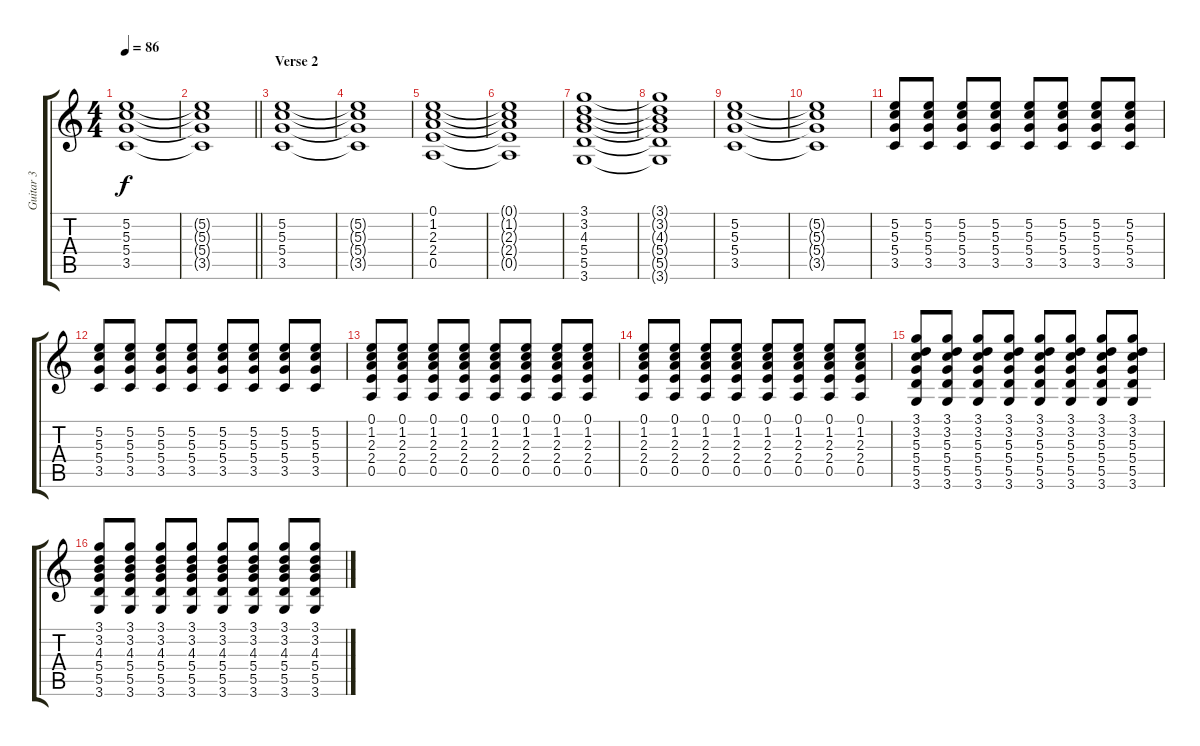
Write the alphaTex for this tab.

\track ("Guitar 3" "Guitar 3") {instrument acousticguitarsteel}
\staff {score tabs}
\tuning (E4 B3 G3 D3 A2 E2) {hide}
\ts (4 4)
\tempo 86
\clef g2
\ks c
(5.2 5.3 5.4 3.5).1{dy f} |
\barLineRight lightlight
(5.2{t} 5.3{t} 5.4{t} 3.5{t}).1 |
\section ("" "Verse 2")
(5.2 5.3 5.4 3.5).1 |
(5.2{t} 5.3{t} 5.4{t} 3.5{t}).1 |
(0.1 1.2 2.3 2.4 0.5).1 |
(0.1{t} 1.2{t} 2.3{t} 2.4{t} 0.5{t}).1 |
(3.1 3.2 4.3 5.4 5.5 3.6).1 |
(3.1{t} 3.2{t} 4.3{t} 5.4{t} 5.5{t} 3.6{t}).1 |
(5.2 5.3 5.4 3.5).1 |
(5.2{t} 5.3{t} 5.4{t} 3.5{t}).1 |
(5.2 5.3 5.4 3.5).8 (5.2 5.3 5.4 3.5).8 (5.2 5.3 5.4 3.5).8 (5.2 5.3 5.4 3.5).8 (5.2 5.3 5.4 3.5).8 (5.2 5.3 5.4 3.5).8 (5.2 5.3 5.4 3.5).8 (5.2 5.3 5.4 3.5).8 |
(5.2 5.3 5.4 3.5).8 (5.2 5.3 5.4 3.5).8 (5.2 5.3 5.4 3.5).8 (5.2 5.3 5.4 3.5).8 (5.2 5.3 5.4 3.5).8 (5.2 5.3 5.4 3.5).8 (5.2 5.3 5.4 3.5).8 (5.2 5.3 5.4 3.5).8 |
(0.1 1.2 2.3 2.4 0.5).8 (0.1 1.2 2.3 2.4 0.5).8 (0.1 1.2 2.3 2.4 0.5).8 (0.1 1.2 2.3 2.4 0.5).8 (0.1 1.2 2.3 2.4 0.5).8 (0.1 1.2 2.3 2.4 0.5).8 (0.1 1.2 2.3 2.4 0.5).8 (0.1 1.2 2.3 2.4 0.5).8 |
(0.1 1.2 2.3 2.4 0.5).8 (0.1 1.2 2.3 2.4 0.5).8 (0.1 1.2 2.3 2.4 0.5).8 (0.1 1.2 2.3 2.4 0.5).8 (0.1 1.2 2.3 2.4 0.5).8 (0.1 1.2 2.3 2.4 0.5).8 (0.1 1.2 2.3 2.4 0.5).8 (0.1 1.2 2.3 2.4 0.5).8 |
(3.1 3.2 5.3 5.4 5.5 3.6).8 (3.1 3.2 5.3 5.4 5.5 3.6).8 (3.1 3.2 5.3 5.4 5.5 3.6).8 (3.1 3.2 5.3 5.4 5.5 3.6).8 (3.1 3.2 5.3 5.4 5.5 3.6).8 (3.1 3.2 5.3 5.4 5.5 3.6).8 (3.1 3.2 5.3 5.4 5.5 3.6).8 (3.1 3.2 5.3 5.4 5.5 3.6).8 |
(3.1 3.2 4.3 5.4 5.5 3.6).8 (3.1 3.2 4.3 5.4 5.5 3.6).8 (3.1 3.2 4.3 5.4 5.5 3.6).8 (3.1 3.2 4.3 5.4 5.5 3.6).8 (3.1 3.2 4.3 5.4 5.5 3.6).8 (3.1 3.2 4.3 5.4 5.5 3.6).8 (3.1 3.2 4.3 5.4 5.5 3.6).8 (3.1 3.2 4.3 5.4 5.5 3.6).8
